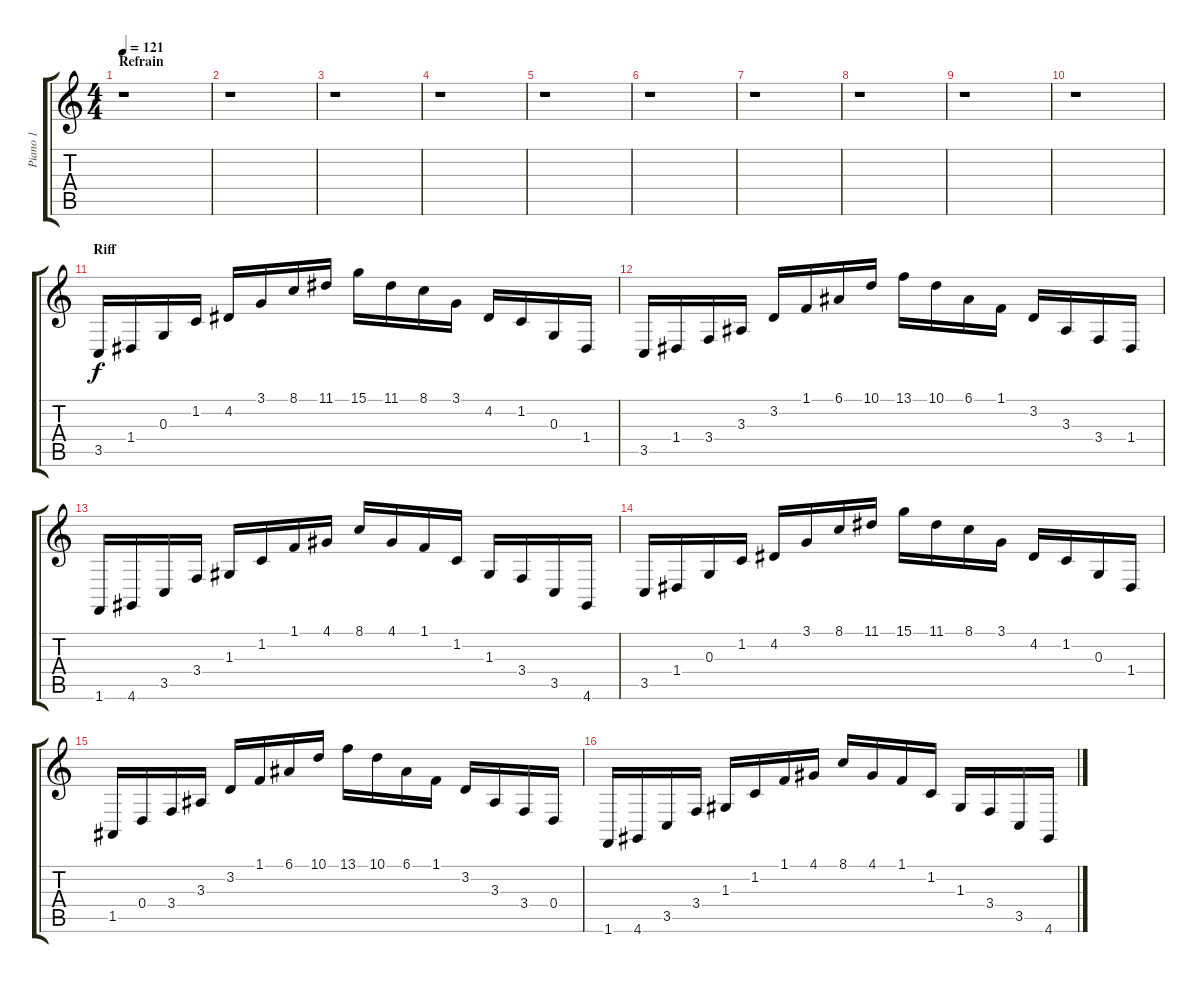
\track ("Piano 1" "Piano 1") {instrument fx8scifi}
\staff {score tabs}
\tuning (E4 B3 G3 D3 A2 E2) {hide}
\ts (4 4)
\section ("" "Refrain")
\tempo 121
\clef g2
\ks c
r.1{dy f} |
r.1 |
r.1 |
r.1 |
r.1 |
r.1 |
r.1 |
r.1 |
r.1 |
r.1 |
\section ("" "Riff")
3.5.16 1.4.16 0.3.16 1.2.16 4.2.16 3.1.16 8.1.16 11.1.16 15.1.16 11.1.16 8.1.16 3.1.16 4.2.16 1.2.16 0.3.16 1.4.16 |
3.5.16 1.4.16 3.4.16 3.3.16 3.2.16 1.1.16 6.1.16 10.1.16 13.1.16 10.1.16 6.1.16 1.1.16 3.2.16 3.3.16 3.4.16 1.4.16 |
1.6.16 4.6.16 3.5.16 3.4.16 1.3.16 1.2.16 1.1.16 4.1.16 8.1.16 4.1.16 1.1.16 1.2.16 1.3.16 3.4.16 3.5.16 4.6.16 |
3.5.16 1.4.16 0.3.16 1.2.16 4.2.16 3.1.16 8.1.16 11.1.16 15.1.16 11.1.16 8.1.16 3.1.16 4.2.16 1.2.16 0.3.16 1.4.16 |
1.5.16 0.4.16 3.4.16 3.3.16 3.2.16 1.1.16 6.1.16 10.1.16 13.1.16 10.1.16 6.1.16 1.1.16 3.2.16 3.3.16 3.4.16 0.4.16 |
1.6.16 4.6.16 3.5.16 3.4.16 1.3.16 1.2.16 1.1.16 4.1.16 8.1.16 4.1.16 1.1.16 1.2.16 1.3.16 3.4.16 3.5.16 4.6.16
